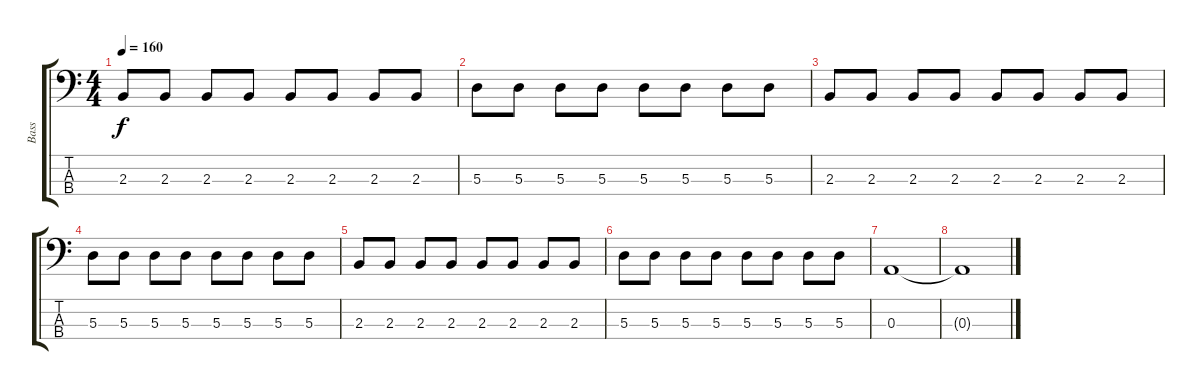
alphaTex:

\track ("Bass" "Bass") {instrument electricbassfinger}
\staff {score tabs}
\tuning (G2 D2 A1 D1) {hide}
\ts (4 4)
\tempo 160
\clef f4
\ks c
2.3.8{dy f} 2.3.8 2.3.8 2.3.8 2.3.8 2.3.8 2.3.8 2.3.8 |
5.3.8 5.3.8 5.3.8 5.3.8 5.3.8 5.3.8 5.3.8 5.3.8 |
2.3.8 2.3.8 2.3.8 2.3.8 2.3.8 2.3.8 2.3.8 2.3.8 |
5.3.8 5.3.8 5.3.8 5.3.8 5.3.8 5.3.8 5.3.8 5.3.8 |
2.3.8 2.3.8 2.3.8 2.3.8 2.3.8 2.3.8 2.3.8 2.3.8 |
5.3.8 5.3.8 5.3.8 5.3.8 5.3.8 5.3.8 5.3.8 5.3.8 |
0.3.1 |
0.3{t}.1
